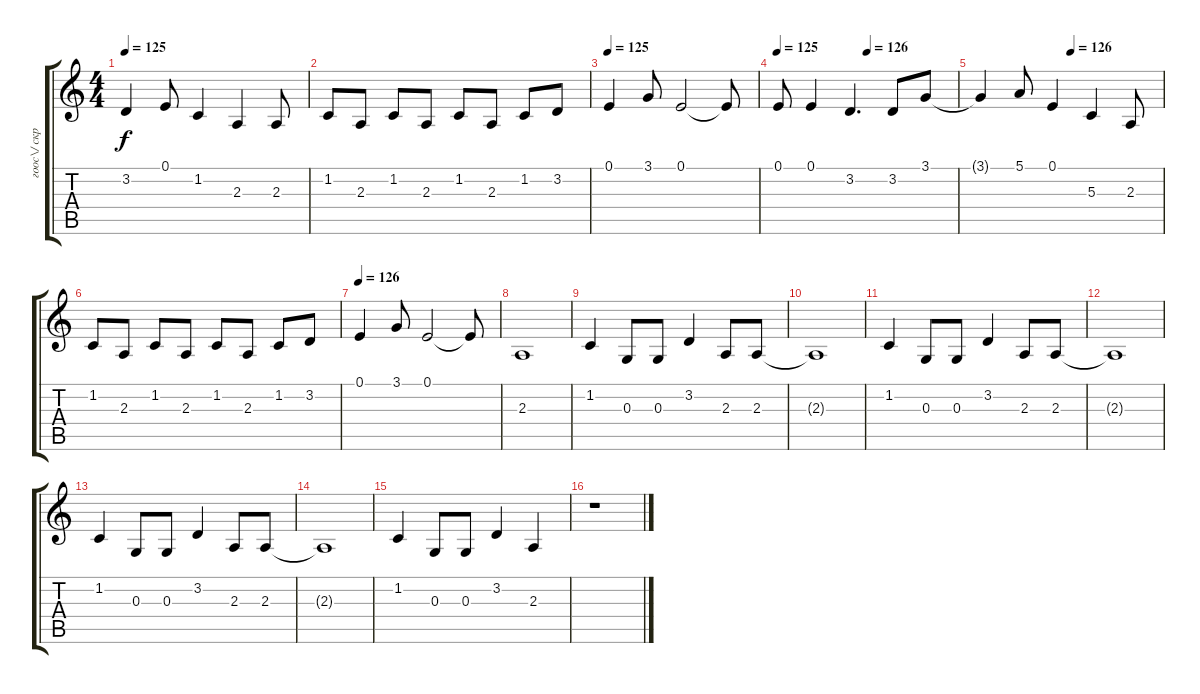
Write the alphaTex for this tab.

\track ("гоос\\/ скрипка" "гоос\\/ скр") {instrument viola}
\staff {score tabs}
\tuning (E4 B3 G3 D3 A2 E2) {hide}
\ts (4 4)
\tempo 125
\clef g2
\ks c
3.2{t}.4{dy f} 0.1.8 1.2.4 2.3.4 2.3.8 |
1.2.8 2.3.8 1.2.8 2.3.8 1.2.8 2.3.8 1.2.8 3.2.8 |
\tempo 125
0.1.4 3.1.8 0.1.2 0.1{t}.8 |
\tempo 125
\tempo (126 0.5)
0.1.8 0.1.4 3.2.4{d} 3.2.8 3.1.8 |
\tempo (126 0.5)
3.1{t}.4 5.1.8 0.1.4 5.3.4 2.3.8 |
1.2.8 2.3.8 1.2.8 2.3.8 1.2.8 2.3.8 1.2.8 3.2.8 |
\tempo 126
0.1.4 3.1.8 0.1.2 0.1{t}.8 |
2.3.1 |
1.2.4 0.3.8 0.3.8 3.2.4 2.3.8 2.3.8 |
2.3{t}.1 |
1.2.4 0.3.8 0.3.8 3.2.4 2.3.8 2.3.8 |
2.3{t}.1 |
1.2.4 0.3.8 0.3.8 3.2.4 2.3.8 2.3.8 |
2.3{t}.1 |
1.2.4 0.3.8 0.3.8 3.2.4 2.3.4 |
r.1
